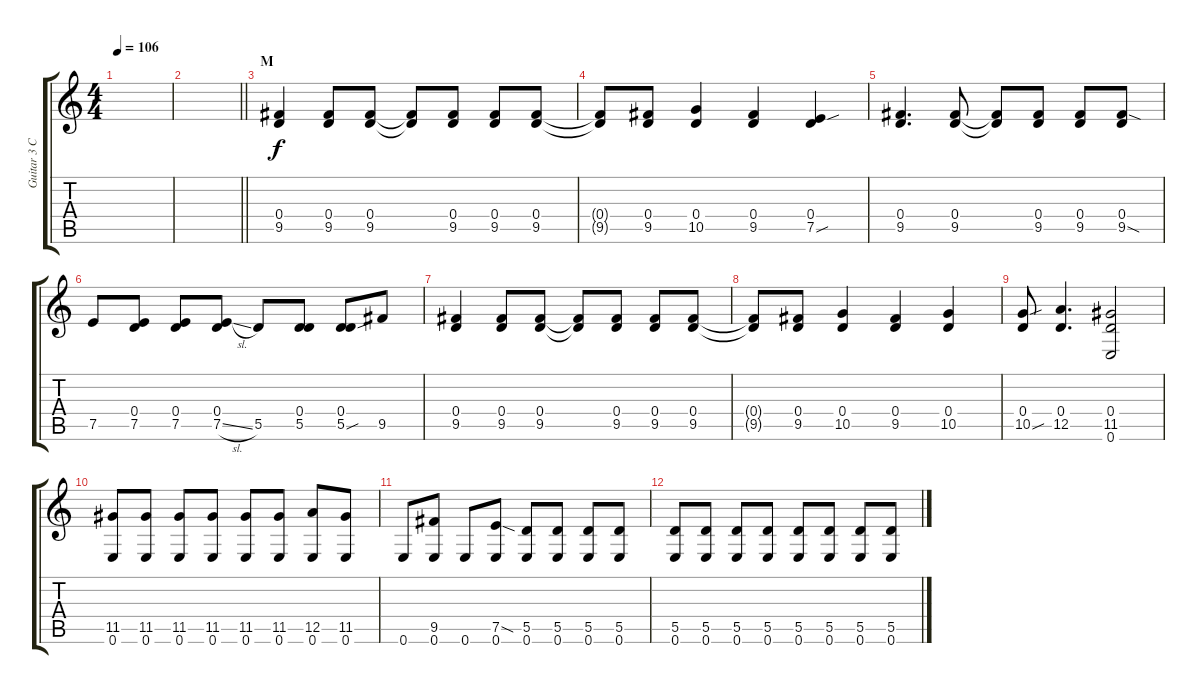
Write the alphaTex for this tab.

\track ("Guitar 3 CLEAN" "Guitar 3 C") {instrument electricguitarclean bank 255}
\staff {score tabs}
\tuning (E4 B3 G3 D3 A2 E2) {hide}
\ts (4 4)
\tempo 106
\clef g2
\ks c
|
\barLineRight lightlight
|
\section ("" "M")
(0.4 9.5).4 (0.4 9.5).8 (0.4 9.5).8 (0.4{t} 9.5{t}).8 (0.4 9.5).8 (0.4 9.5).8 (0.4 9.5).8 |
(0.4{t} 9.5{t}).8 (0.4 9.5).8 (0.4 10.5).4 (0.4 9.5).4 (0.4 7.5{sou}).4 |
(0.4 9.5).4{d} (0.4 9.5).8 (0.4{t} 9.5{t}).8 (0.4 9.5).8 (0.4 9.5).8 (0.4 9.5{sod}).8 |
7.5.8 (0.4 7.5).8 (0.4 7.5).8 (0.4 7.5{sl}).8 5.5.8 (0.4 5.5).8 (0.4 5.5{sou}).8 9.5.8 |
(0.4 9.5).4 (0.4 9.5).8 (0.4 9.5).8 (0.4{t} 9.5{t}).8 (0.4 9.5).8 (0.4 9.5).8 (0.4 9.5).8 |
(0.4{t} 9.5{t}).8 (0.4 9.5).8 (0.4 10.5).4 (0.4 9.5).4 (0.4 10.5).4 |
(0.4 10.5{sou}).8 (0.4 12.5).4{d} (0.4 11.5 0.6).2 |
(11.5 0.6).8 (11.5 0.6).8 (11.5 0.6).8 (11.5 0.6).8 (11.5 0.6).8 (11.5 0.6).8 (12.5 0.6).8 (11.5 0.6).8 |
0.6.8 (9.5 0.6).8 0.6.8 (7.5{sod} 0.6).8 (5.5 0.6).8 (5.5 0.6).8 (5.5 0.6).8 (5.5 0.6).8 |
(5.5 0.6).8 (5.5 0.6).8 (5.5 0.6).8 (5.5 0.6).8 (5.5 0.6).8 (5.5 0.6).8 (5.5 0.6).8 (5.5 0.6).8
